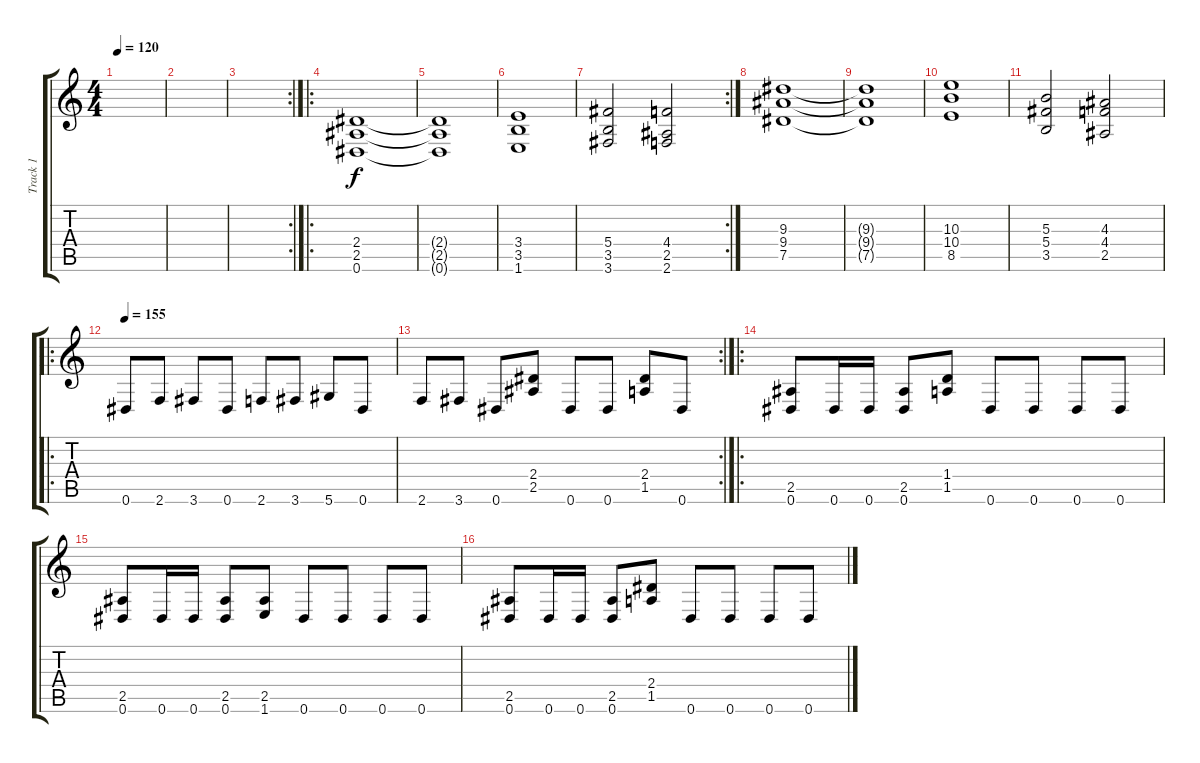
\track ("Track 1" "Track 1") {instrument distortionguitar}
\staff {score tabs}
\tuning (Eb4 Bb3 Gb3 Db3 Ab2 Eb2) {hide}
\ts (4 4)
\tempo 120
\clef g2
\ks c
|
|
\rc 2
|
\ro
(2.4 2.5 0.6).1 |
(2.4{t} 2.5{t} 0.6{t}).1 |
(3.4 3.5 1.6).1 |
\rc 2
(5.4 3.5 3.6).2 (4.4 2.5 2.6).2 |
(9.3 9.4 7.5).1 |
(9.3{t} 9.4{t} 7.5{t}).1 |
(10.3 10.4 8.5).1 |
(5.3 5.4 3.5).2 (4.3 4.4 2.5).2 |
\ro
\tempo 155
0.6.8 2.6.8 3.6.8 0.6.8 2.6.8 3.6.8 5.6.8 0.6.8 |
\rc 2
2.6.8 3.6.8 0.6.8 (2.4 2.5).8 0.6.8 0.6.8 (2.4 1.5).8 0.6.8 |
\ro
(2.5 0.6).8 0.6.16 0.6.16 (2.5 0.6).8 (1.4 1.5).8 0.6.8 0.6.8 0.6.8 0.6.8 |
(2.5 0.6).8 0.6.16 0.6.16 (2.5 0.6).8 (2.5 1.6).8 0.6.8 0.6.8 0.6.8 0.6.8 |
(2.5 0.6).8 0.6.16 0.6.16 (2.5 0.6).8 (2.4 1.5).8 0.6.8 0.6.8 0.6.8 0.6.8
